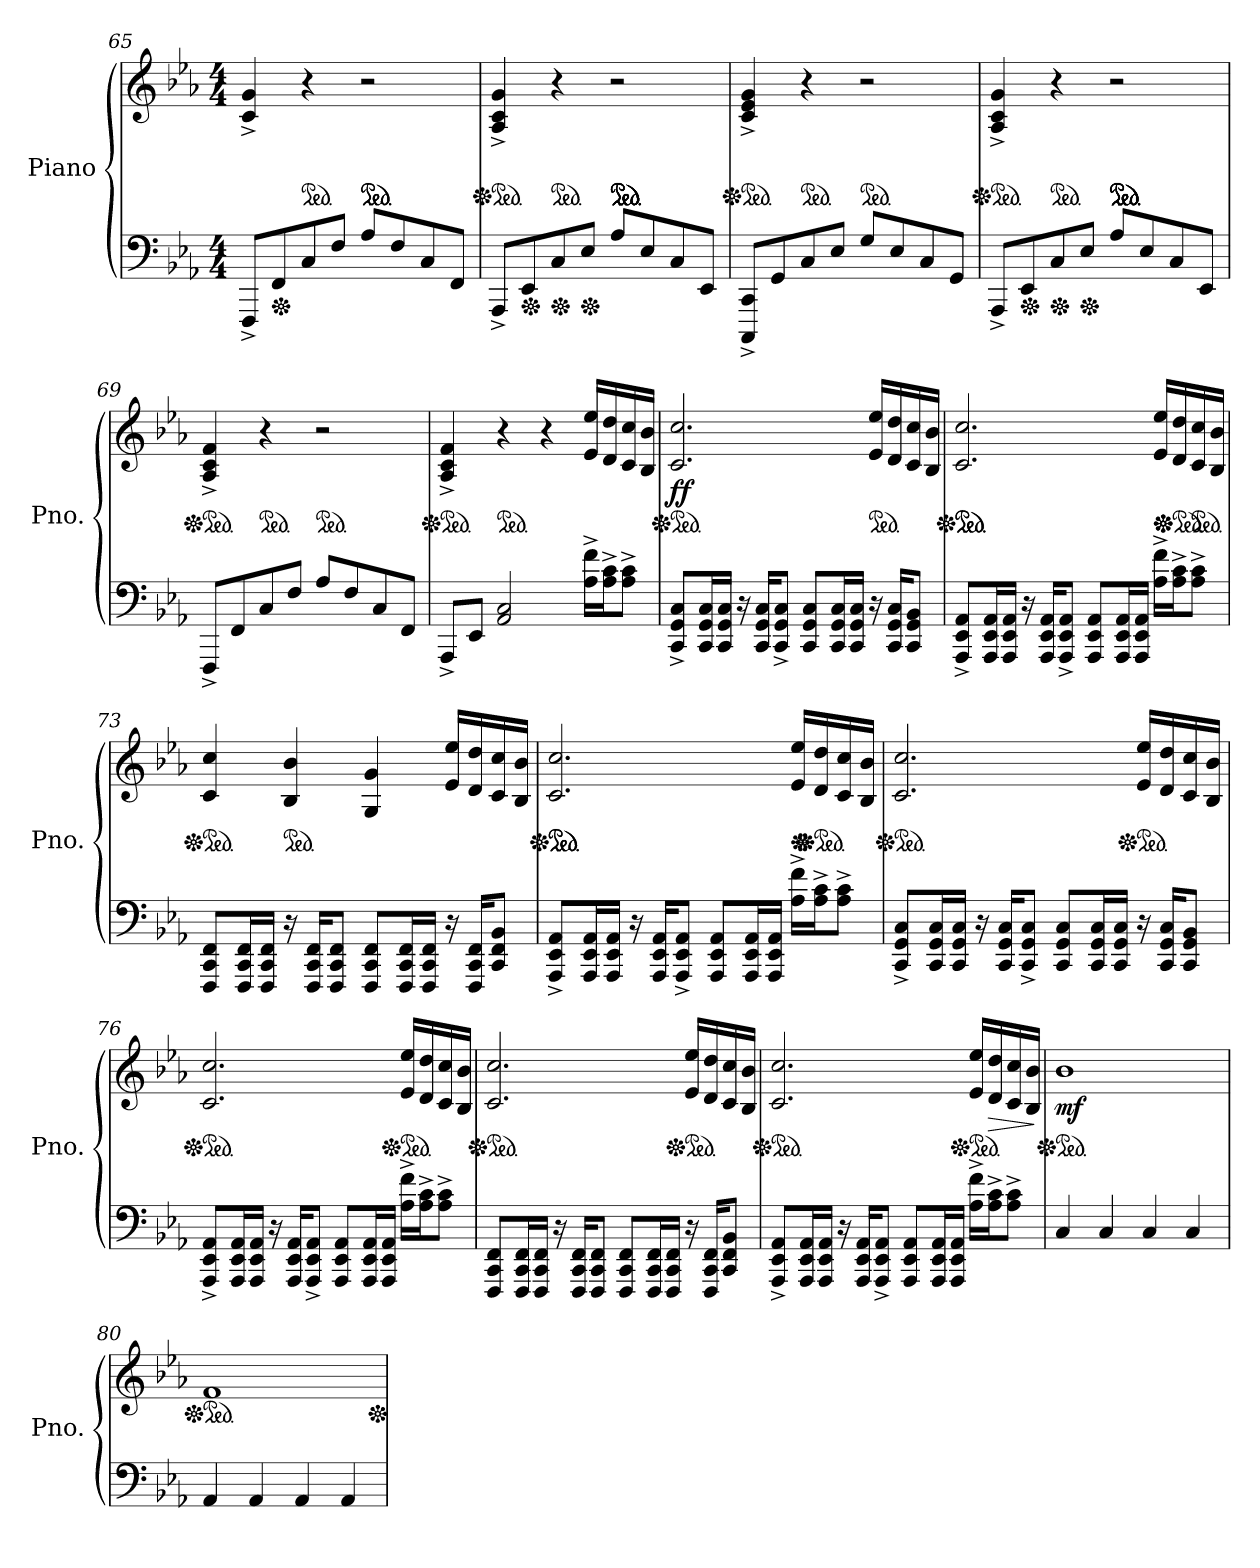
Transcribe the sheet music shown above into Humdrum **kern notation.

**kern	**kern	**dynam
*part1	*part1	*part1
*staff2	*staff1	*staff1/2
*I"Piano	*	*
*I'Pno.	*	*
*clefF4	*clefG2	*
*k[b-e-a-]	*k[b-e-a-]	*
*M4/4	*M4/4	*
=65	=65	=65
8FFF^/L	4c/^ 4g/^	.
*Xped	*	*
8FF/	.	.
*	*ped	*
8C/	4r	.
8F/J	.	.
*	*ped	*
*	*ped	*
8A-/L	2r	.
8F/	.	.
8C/	.	.
8FF/J	.	.
!!LO:LB:g=z
=66	=66	=66
*	*Xped	*
*	*Xped	*
*	*ped	*
8AAA-^/L	4A-/^ 4c/^ 4g/^	.
*Xped	*	*
8EE-/	.	.
*Xped	*	*
*	*ped	*
8C/	4r	.
*Xped	*	*
8E-/J	.	.
*	*ped	*
*	*ped	*
*	*ped	*
*	*ped	*
8A-/L	2r	.
8E-/	.	.
8C/	.	.
8EE-/J	.	.
=67	=67	=67
*	*Xped	*
*	*Xped	*
*	*Xped	*
*	*ped	*
8CCC/^ 8CC/^L	4c/^ 4e-/^ 4g/^	.
8GG/	.	.
*	*ped	*
8C/	4r	.
8E-/J	.	.
*	*ped	*
8G/L	2r	.
8E-/	.	.
8C/	.	.
8GG/J	.	.
=68	=68	=68
*	*Xped	*
*	*Xped	*
*	*Xped	*
*	*ped	*
8AAA-^/L	4A-/^ 4c/^ 4g/^	.
*Xped	*	*
8EE-/	.	.
*Xped	*	*
*	*ped	*
8C/	4r	.
*Xped	*	*
8E-/J	.	.
*	*ped	*
*	*ped	*
*	*ped	*
*	*ped	*
8A-/L	2r	.
8E-/	.	.
8C/	.	.
8EE-/J	.	.
=69	=69	=69
*	*Xped	*
*	*Xped	*
*	*Xped	*
*	*ped	*
8FFF^/L	4A-/^ 4c/^ 4f/^	.
8FF/	.	.
*	*ped	*
8C/	4r	.
8F/J	.	.
*	*ped	*
8A-/L	2r	.
8F/	.	.
8C/	.	.
8FF/J	.	.
=70	=70	=70
*	*Xped	*
*	*Xped	*
*	*Xped	*
*	*ped	*
8AAA-^/L	4A-/^ 4c/^ 4f/^	.
8EE-/J	.	.
*	*ped	*
2AA-/ 2C/	4r	.
.	4r	.
16A-\^ 16f\^LL	16e-/ 16ee-/LL	.
16A-\^ 16c\^J	16d/ 16dd/	.
8A-\^ 8c\^J	16c/ 16cc/	.
.	16B-/ 16b-/JJ	.
!!LO:PB:g=z
=71	=71	=71
*	*Xped	*
*	*Xped	*
*	*ped	*
!	!	!LO:DY:b
!	!	!LO:DY:n=1:b
8CC/^ 8GG/^ 8C/^L	2.c/ 2.cc/	f f
16CC/ 16GG/ 16C/L	.	.
16CC/ 16GG/ 16C/JJ	.	.
16r	.	.
16CC/ 16GG/ 16C/KL	.	.
8CC/^ 8GG/^ 8C/^J	.	.
8CC/ 8GG/ 8C/L	.	.
16CC/ 16GG/ 16C/L	.	.
16CC/ 16GG/ 16C/JJ	.	.
*	*ped	*
16r	16e-/ 16ee-/LL	.
16CC/ 16GG/ 16C/KL	16d/ 16dd/	.
8CC/ 8GG/ 8BB-/J	16c/ 16cc/	.
.	16B-/ 16b-/JJ	.
=72	=72	=72
*	*Xped	*
*	*Xped	*
*	*ped	*
*	*ped	*
8AAA-/^ 8EE-/^ 8AA-/^L	2.c/ 2.cc/	.
16AAA-/ 16EE-/ 16AA-/L	.	.
16AAA-/ 16EE-/ 16AA-/JJ	.	.
16r	.	.
16AAA-/ 16EE-/ 16AA-/KL	.	.
8AAA-/^ 8EE-/^ 8AA-/^J	.	.
8AAA-/ 8EE-/ 8AA-/L	.	.
16AAA-/ 16EE-/ 16AA-/L	.	.
16AAA-/ 16EE-/ 16AA-/JJ	.	.
*	*Xped	*
16A-\^ 16f\^LL	16e-/ 16ee-/LL	.
*	*Xped	*
*	*ped	*
16A-\^ 16c\^J	16d/ 16dd/	.
*	*ped	*
8A-\^ 8c\^J	16c/ 16cc/	.
.	16B-/ 16b-/JJ	.
!!LO:LB:g=z
=73	=73	=73
*	*Xped	*
*	*Xped	*
*	*ped	*
8FFF/ 8CC/ 8FF/L	4c/ 4cc/	.
16FFF/ 16CC/ 16FF/L	.	.
16FFF/ 16CC/ 16FF/JJ	.	.
*	*ped	*
16r	4B-/ 4b-/	.
16FFF/ 16CC/ 16FF/KL	.	.
8FFF/ 8CC/ 8FF/J	.	.
8FFF/ 8CC/ 8FF/L	4G/ 4g/	.
16FFF/ 16CC/ 16FF/L	.	.
16FFF/ 16CC/ 16FF/JJ	.	.
16r	16e-/ 16ee-/LL	.
16FFF/ 16CC/ 16FF/KL	16d/ 16dd/	.
8CC/ 8FF/ 8BB-/J	16c/ 16cc/	.
.	16B-/ 16b-/JJ	.
=74	=74	=74
*	*Xped	*
*	*Xped	*
*	*ped	*
*	*ped	*
8AAA-/^ 8EE-/^ 8AA-/^L	2.c/ 2.cc/	.
16AAA-/ 16EE-/ 16AA-/L	.	.
16AAA-/ 16EE-/ 16AA-/JJ	.	.
16r	.	.
16AAA-/ 16EE-/ 16AA-/KL	.	.
8AAA-/^ 8EE-/^ 8AA-/^J	.	.
8AAA-/ 8EE-/ 8AA-/L	.	.
16AAA-/ 16EE-/ 16AA-/L	.	.
16AAA-/ 16EE-/ 16AA-/JJ	.	.
*	*Xped	*
16A-\^ 16f\^LL	16e-/ 16ee-/LL	.
*	*Xped	*
*	*ped	*
16A-\^ 16c\^J	16d/ 16dd/	.
8A-\^ 8c\^J	16c/ 16cc/	.
.	16B-/ 16b-/JJ	.
!!LO:LB:g=z
=75	=75	=75
*	*Xped	*
*	*ped	*
8CC/^ 8GG/^ 8C/^L	2.c/ 2.cc/	.
16CC/ 16GG/ 16C/L	.	.
16CC/ 16GG/ 16C/JJ	.	.
16r	.	.
16CC/ 16GG/ 16C/KL	.	.
8CC/^ 8GG/^ 8C/^J	.	.
8CC/ 8GG/ 8C/L	.	.
16CC/ 16GG/ 16C/L	.	.
16CC/ 16GG/ 16C/JJ	.	.
*	*Xped	*
*	*ped	*
16r	16e-/ 16ee-/LL	.
16CC/ 16GG/ 16C/KL	16d/ 16dd/	.
8CC/ 8GG/ 8BB-/J	16c/ 16cc/	.
.	16B-/ 16b-/JJ	.
=76	=76	=76
*	*Xped	*
*	*ped	*
8AAA-/^ 8EE-/^ 8AA-/^L	2.c/ 2.cc/	.
16AAA-/ 16EE-/ 16AA-/L	.	.
16AAA-/ 16EE-/ 16AA-/JJ	.	.
16r	.	.
16AAA-/ 16EE-/ 16AA-/KL	.	.
8AAA-/^ 8EE-/^ 8AA-/^J	.	.
8AAA-/ 8EE-/ 8AA-/L	.	.
16AAA-/ 16EE-/ 16AA-/L	.	.
16AAA-/ 16EE-/ 16AA-/JJ	.	.
*	*Xped	*
*	*ped	*
16A-\^ 16f\^LL	16e-/ 16ee-/LL	.
16A-\^ 16c\^J	16d/ 16dd/	.
8A-\^ 8c\^J	16c/ 16cc/	.
.	16B-/ 16b-/JJ	.
!!LO:LB:g=z
=77	=77	=77
*	*Xped	*
*	*ped	*
8FFF/ 8CC/ 8FF/L	2.c/ 2.cc/	.
16FFF/ 16CC/ 16FF/L	.	.
16FFF/ 16CC/ 16FF/JJ	.	.
16r	.	.
16FFF/ 16CC/ 16FF/KL	.	.
8FFF/ 8CC/ 8FF/J	.	.
8FFF/ 8CC/ 8FF/L	.	.
16FFF/ 16CC/ 16FF/L	.	.
16FFF/ 16CC/ 16FF/JJ	.	.
*	*Xped	*
*	*ped	*
16r	16e-/ 16ee-/LL	.
16FFF/ 16CC/ 16FF/KL	16d/ 16dd/	.
8CC/ 8FF/ 8BB-/J	16c/ 16cc/	.
.	16B-/ 16b-/JJ	.
=78	=78	=78
*	*Xped	*
*	*ped	*
8AAA-/^ 8EE-/^ 8AA-/^L	2.c/ 2.cc/	.
16AAA-/ 16EE-/ 16AA-/L	.	.
16AAA-/ 16EE-/ 16AA-/JJ	.	.
16r	.	.
16AAA-/ 16EE-/ 16AA-/KL	.	.
8AAA-/^ 8EE-/^ 8AA-/^J	.	.
8AAA-/ 8EE-/ 8AA-/L	.	.
16AAA-/ 16EE-/ 16AA-/L	.	.
16AAA-/ 16EE-/ 16AA-/JJ	.	.
*	*Xped	*
*	*ped	*
16A-\^ 16f\^LL	16e-/ 16ee-/LL	.
!	!	!LO:HP:b
16A-\^ 16c\^J	16d/ 16dd/	>
8A-\^ 8c\^J	16c/ 16cc/	.
.	16B-/ 16b-/JJ	.
.	.	]
=79	=79	=79
*	*Xped	*
*	*ped	*
!	!	!LO:DY:b
4C/	1b-	mf
4C/	.	.
4C/	.	.
4C/	.	.
=80	=80	=80
*	*Xped	*
*	*ped	*
4AA-/	1f	.
4AA-/	.	.
4AA-/	.	.
4AA-/	.	.
*	*Xped	*
=	=	=
*-	*-	*-
